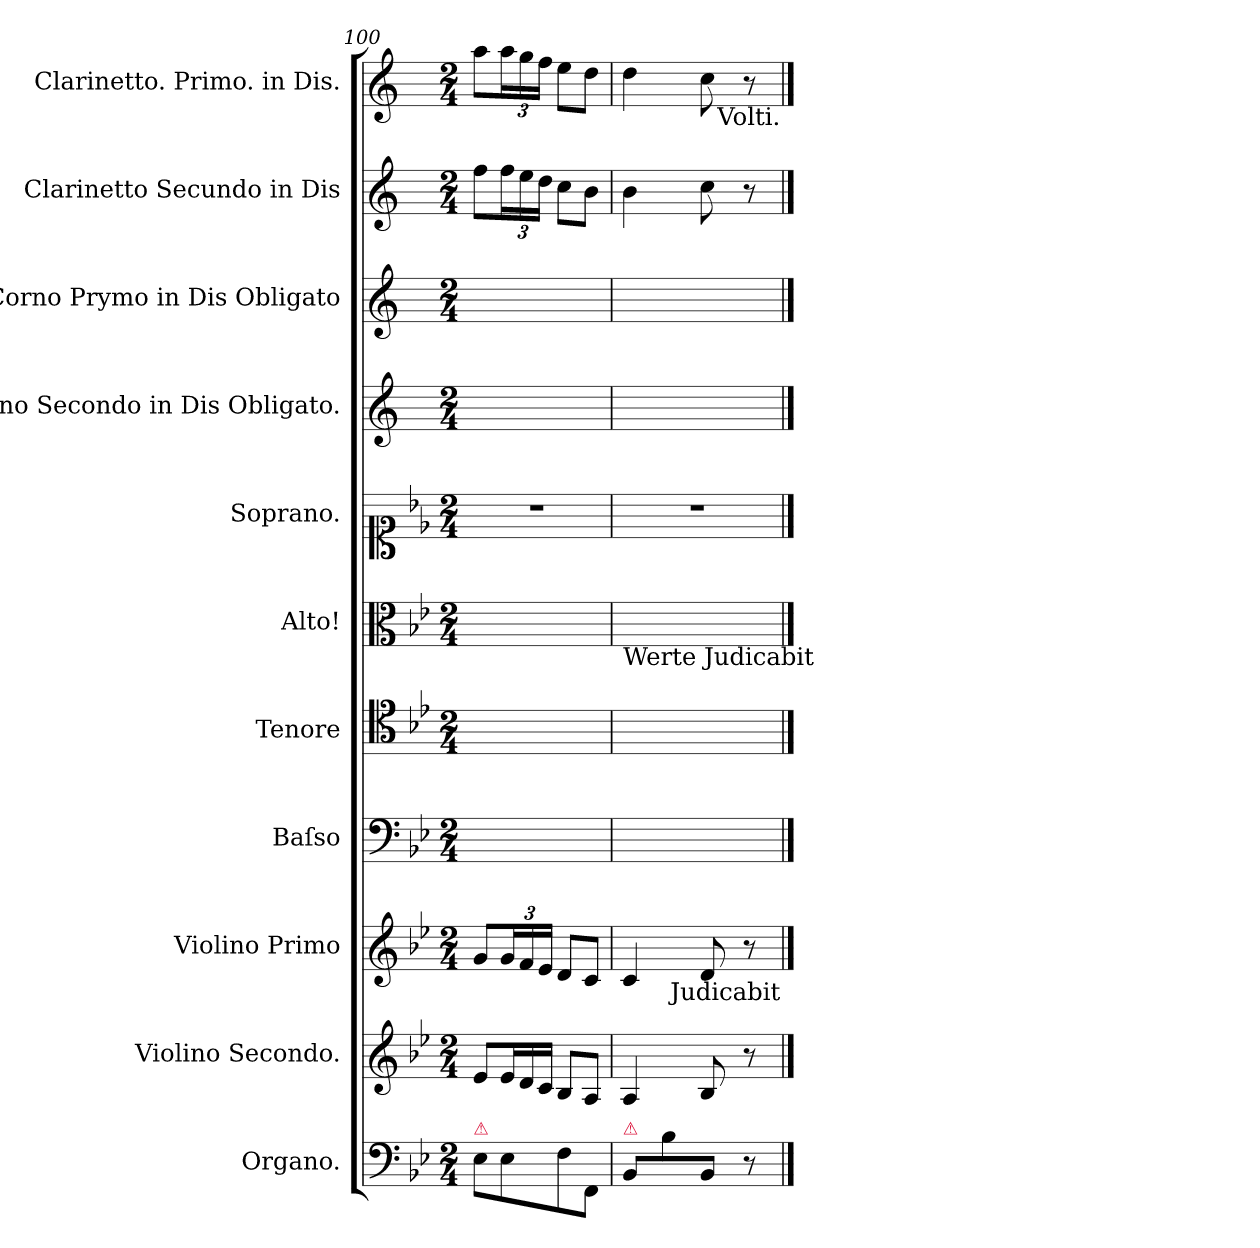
**kern	**kern	**kern	**kern	**kern	**kern	**kern	**kern	**kern	**kern	**kern
*part11	*part10	*part9	*part8	*part7	*part6	*part5	*part4	*part3	*part2	*part1
*staff11	*staff10	*staff9	*staff8	*staff7	*staff6	*staff5	*staff4	*staff3	*staff2	*staff1
*I"Organo.	*I"Violino Secondo.	*I"Violino Primo	*I"Baſso	*I"Tenore	*I"Alto!	*I"Soprano.	*I"Corno Secondo in Dis Obligato.	*I"Corno Prymo in Dis Obligato	*I"Clarinetto Secundo in Dis	*I"Clarinetto. Primo. in Dis.
*I'org	*I'vl 2	*I'vl 1	*I'B	*I'T	*I'A	*I'S	*I'cor 2 in D#	*I'cor 1 in D#	*	*
*clefF4	*clefG2	*clefG2	*clefF4	*clefC4	*clefC3	*clefC1	*clefG2	*clefG2	*clefG2	*clefG2
*	*	*	*	*	*	*	*ITrd5c9	*ITrd5c9	*ITrd1c2	*ITrd1c2
*k[b-e-]	*k[b-e-]	*k[b-e-]	*k[b-e-]	*k[b-e-]	*k[b-e-]	*k[b-e-]	*k[b-e-a-]	*k[b-e-a-]	*k[b-e-]	*k[b-e-]
*M2/4	*M2/4	*M2/4	*M2/4	*M2/4	*M2/4	*M2/4	*M2/4	*M2/4	*M2/4	*M2/4
=100	=100	=100	=100	=100	=100	=100	=100	=100	=100	=100
!LO:TX:a:color=crimson:t=⚠	!	!	!	!	!	!	!	!	!	!
8E-\L	8e-/L	8g/L	2ryy	2ryy	2ryy	2r	2ryy	2ryy	8ee-\L	8gg\L
*	*Xtuplet	*	*	*	*	*	*	*	*	*Xbrackettup
8E-\	24e-/L	24g/L	.	.	.	.	.	.	24ee-\L	24gg\L
.	24d/	24f/	.	.	.	.	.	.	24dd\	24ff\
.	24c/JJ	24e-/JJ	.	.	.	.	.	.	24cc\JJ	24ee-\JJ
8F\	8B-/L	8d/L	.	.	.	.	.	.	8b-\L	8dd\L
8FF/J	8A/J	8c/J	.	.	.	.	.	.	8a\J	8cc\J
=101	=101	=101	=101	=101	=101	=101	=101	=101	=101	=101
!	!	!	!	!	!LO:TX:b:t=Werte Judicabit	!	!	!	!	!
!LO:TX:a:color=crimson:t=⚠	!	!	!	!	!	!	!	!	!	!
8BB-/L	4A/	4c/	2ryy	2ryy	2ryy	2r	2ryy	2ryy	4a\	4cc\
8B-\	.	.	.	.	.	.	.	.	.	.
8BB-/J	8B-/	8d/	.	.	.	.	.	.	8b-\	8b-\
8r	8r	8r	.	.	.	.	.	.	8r	8r
!	!	!	!	!	!	!	!	!	!	!LO:TX:b:t=Volti.
!	!	!LO:TX:b:t=Judicabit	!	!	!	!	!	!	!	!
==	==	==	==	==	==	==	==	==	==	==
*-	*-	*-	*-	*-	*-	*-	*-	*-	*-	*-
